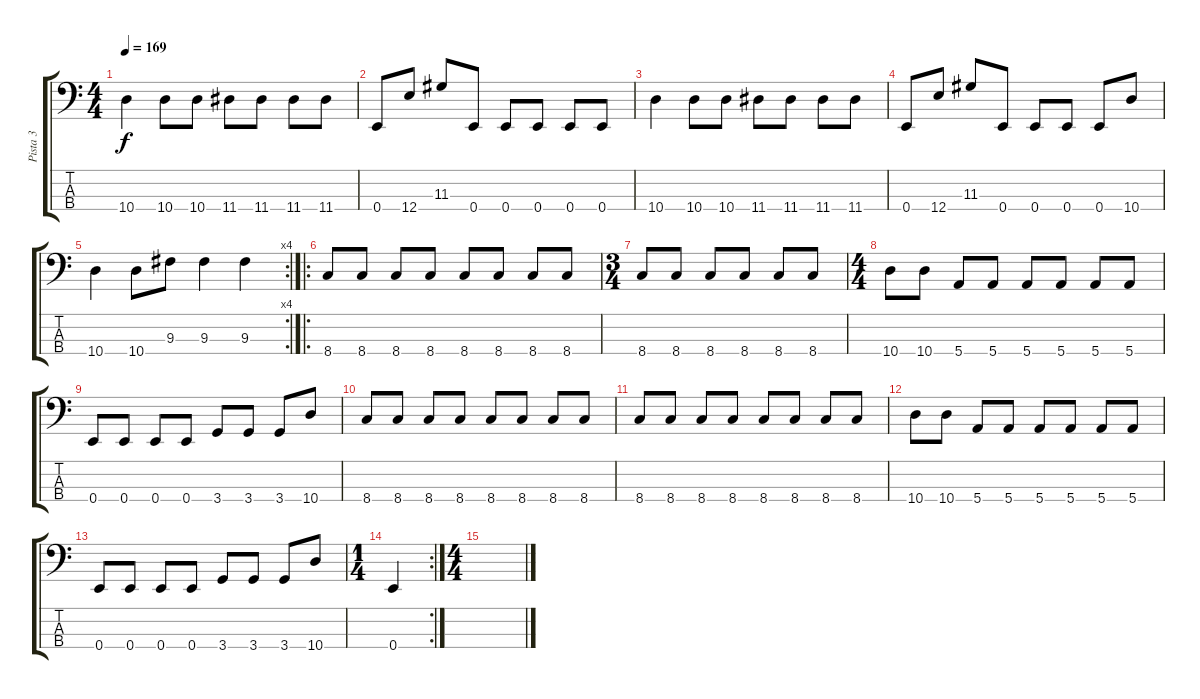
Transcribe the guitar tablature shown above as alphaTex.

\track ("Pista 3" "Pista 3") {instrument electricbassfinger}
\staff {score tabs}
\tuning (G2 D2 A1 E1) {hide}
\ts (4 4)
\tempo 169
\clef f4
\ks c
10.4.4{dy f} 10.4.8 10.4.8 11.4.8 11.4.8 11.4.8 11.4.8 |
0.4.8 12.4.8 11.3.8 0.4.8 0.4.8 0.4.8 0.4.8 0.4.8 |
10.4.4 10.4.8 10.4.8 11.4.8 11.4.8 11.4.8 11.4.8 |
0.4.8 12.4.8 11.3.8 0.4.8 0.4.8 0.4.8 0.4.8 10.4.8 |
\rc 4
10.4.4 10.4.8 9.3.8 9.3.4 9.3.4 |
\ro
8.4.8 8.4.8 8.4.8 8.4.8 8.4.8 8.4.8 8.4.8 8.4.8 |
\ts (3 4)
8.4.8 8.4.8 8.4.8 8.4.8 8.4.8 8.4.8 |
\ts (4 4)
10.4.8 10.4.8 5.4.8 5.4.8 5.4.8 5.4.8 5.4.8 5.4.8 |
0.4.8 0.4.8 0.4.8 0.4.8 3.4.8 3.4.8 3.4.8 10.4.8 |
8.4.8 8.4.8 8.4.8 8.4.8 8.4.8 8.4.8 8.4.8 8.4.8 |
8.4.8 8.4.8 8.4.8 8.4.8 8.4.8 8.4.8 8.4.8 8.4.8 |
10.4.8 10.4.8 5.4.8 5.4.8 5.4.8 5.4.8 5.4.8 5.4.8 |
0.4.8 0.4.8 0.4.8 0.4.8 3.4.8 3.4.8 3.4.8 10.4.8 |
\rc 2
\ts (1 4)
0.4.4 |
\ts (4 4)
